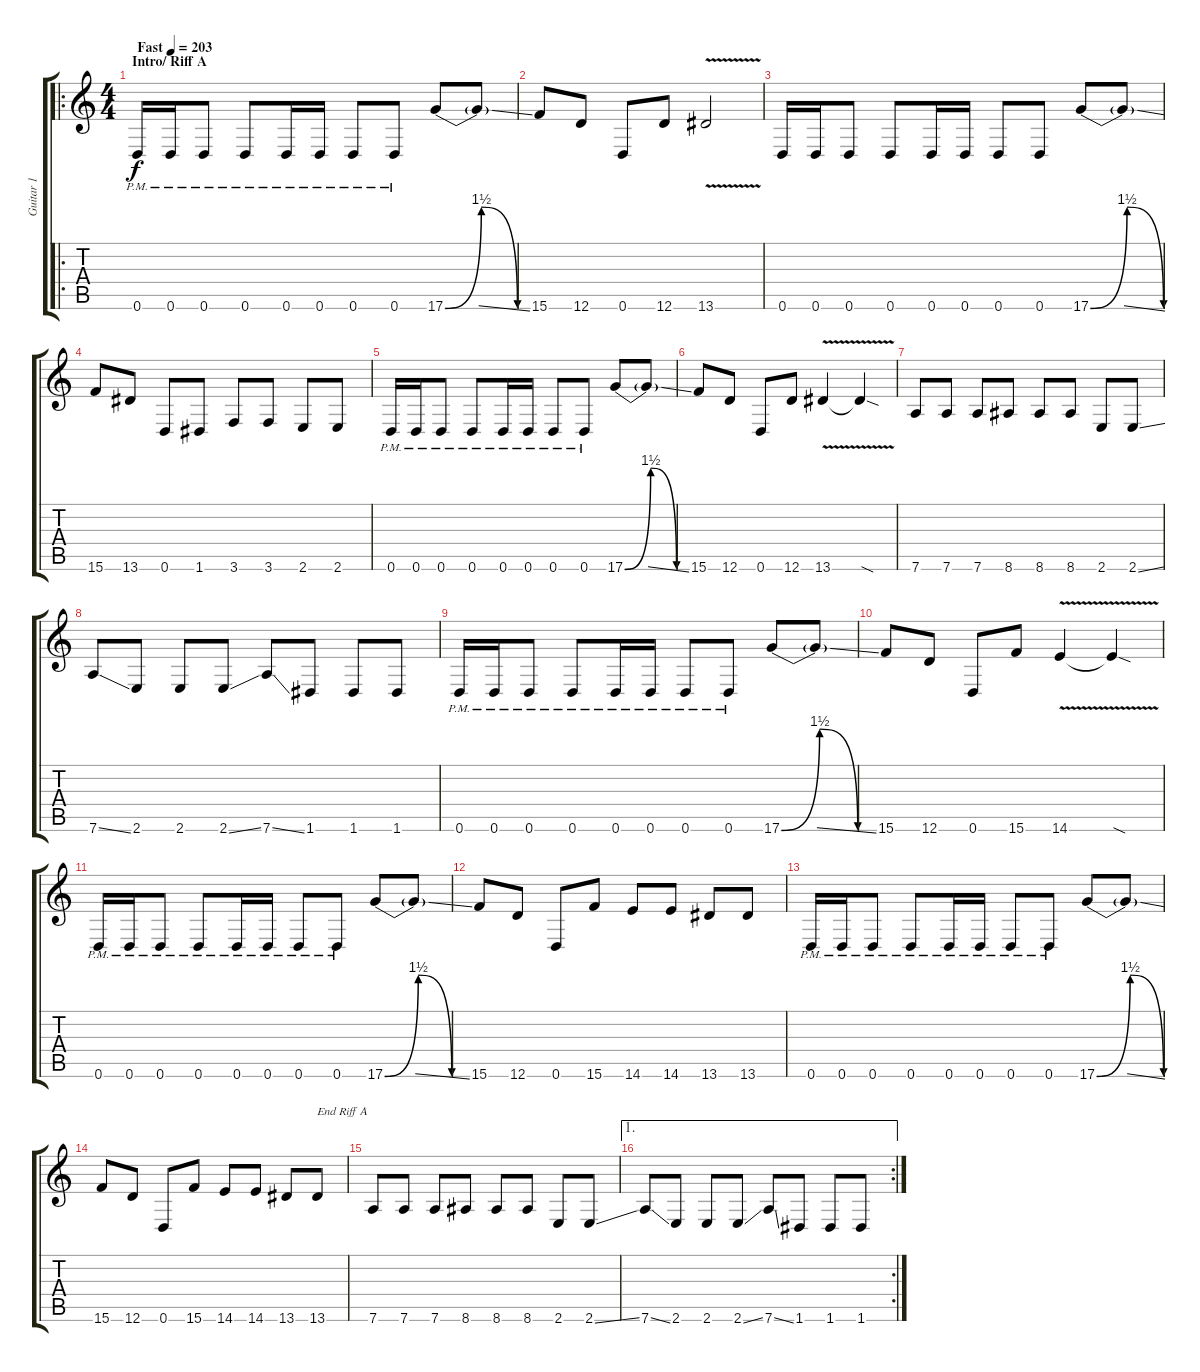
\track ("Guitar 1" "Guitar 1") {instrument distortionguitar}
\staff {score tabs}
\tuning (E4 B3 G3 D3 A2 D2) {hide}
\ro
\ts (4 4)
\section ("" "Intro/ Riff A")
\tempo (203 "Fast")
\clef g2
\ks c
0.6{pm}.16{dy f instrument distortionguitar} 0.6{pm}.16 0.6{pm}.8 0.6{pm}.8 0.6{pm}.16 0.6{pm}.16 0.6{pm}.8 0.6{pm}.8 17.6{be (bendrelease 0 0 15 6 15 6 60 0)}.8 17.6{ss t}.8 |
15.6.8 12.6.8 0.6.8 12.6.8 13.6{v}.2 |
0.6.16 0.6.16 0.6.8 0.6.8 0.6.16 0.6.16 0.6.8 0.6.8 17.6{be (bendrelease 0 0 15 6 15 6 60 0)}.8 17.6{ss t}.8 |
15.6.8 13.6.8 0.6.8 1.6.8 3.6.8 3.6.8 2.6.8 2.6.8 |
0.6{pm}.16 0.6{pm}.16 0.6{pm}.8 0.6{pm}.8 0.6{pm}.16 0.6{pm}.16 0.6{pm}.8 0.6{pm}.8 17.6{be (bendrelease 0 0 15 6 15 6 60 0)}.8 17.6{ss t}.8 |
15.6.8 12.6.8 0.6.8 12.6.8 13.6{v}.4 13.6{sod t}.4 |
7.6.8 7.6.8 7.6.8 8.6.8 8.6.8 8.6.8 2.6.8 2.6{ss}.8 |
7.6{ss}.8 2.6.8 2.6.8 2.6{ss}.8 7.6{ss}.8 1.6.8 1.6.8 1.6.8 |
0.6{pm}.16 0.6{pm}.16 0.6{pm}.8 0.6{pm}.8 0.6{pm}.16 0.6{pm}.16 0.6{pm}.8 0.6{pm}.8 17.6{be (bendrelease 0 0 15 6 15 6 60 0)}.8 17.6{ss t}.8 |
15.6.8 12.6.8 0.6.8 15.6.8 14.6{v}.4 14.6{sod t}.4 |
0.6{pm}.16 0.6{pm}.16 0.6{pm}.8 0.6{pm}.8 0.6{pm}.16 0.6{pm}.16 0.6{pm}.8 0.6{pm}.8 17.6{be (bendrelease 0 0 15 6 15 6 60 0)}.8 17.6{ss t}.8 |
15.6.8 12.6.8 0.6.8 15.6.8 14.6.8 14.6.8 13.6.8 13.6.8 |
0.6{pm}.16 0.6{pm}.16 0.6{pm}.8 0.6{pm}.8 0.6{pm}.16 0.6{pm}.16 0.6{pm}.8 0.6{pm}.8 17.6{be (bendrelease 0 0 15 6 15 6 60 0)}.8 17.6{ss t}.8 |
15.6.8 12.6.8 0.6.8 15.6.8 14.6.8 14.6.8 13.6.8 13.6.8{txt "End Riff A"} |
7.6.8 7.6.8 7.6.8 8.6.8 8.6.8 8.6.8 2.6.8 2.6{ss}.8 |
\ae 1
\rc 2
7.6{ss}.8 2.6.8 2.6.8 2.6{ss}.8 7.6{ss}.8 1.6.8 1.6.8 1.6.8
